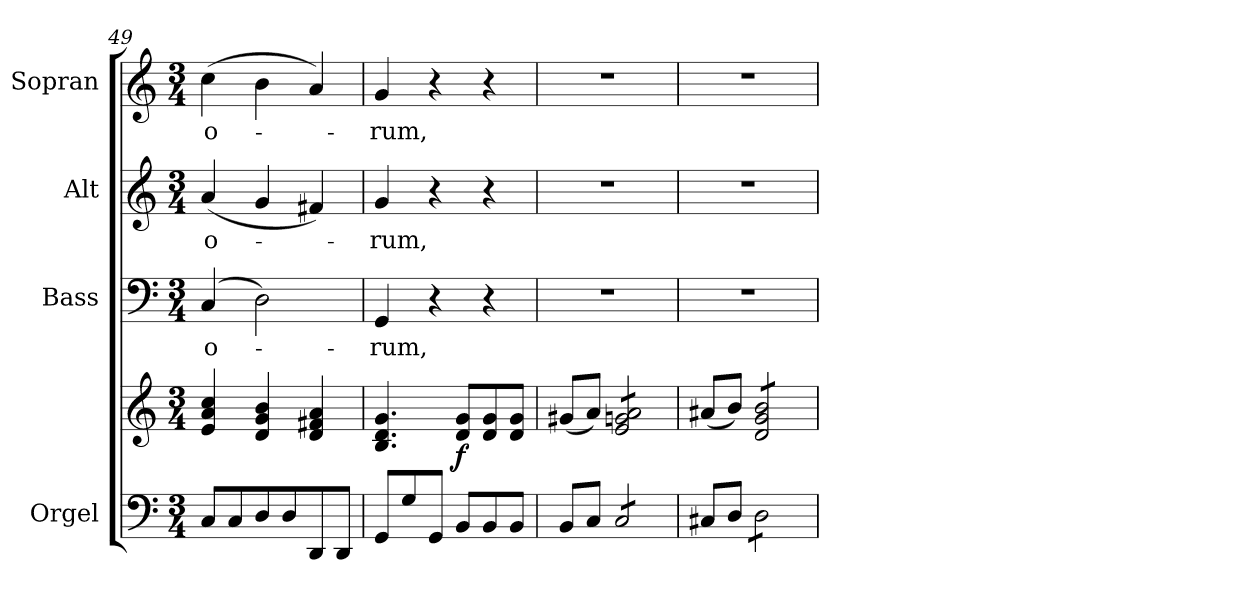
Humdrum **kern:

**kern	**kern	**dynam	**kern	**text	**kern	**text	**kern	**text
*part4	*part4	*part4	*part3	*part3	*part2	*part2	*part1	*part1
*staff5	*staff4	*staff4/5	*staff3	*staff3	*staff2	*staff2	*staff1	*staff1
*I"Orgel	*	*	*I"Bass	*	*I"Alt	*	*I"Sopran	*
*I'Org.	*	*	*I'B.	*	*I'A.	*	*I'S.	*
*clefF4	*clefG2	*	*clefF4	*	*clefG2	*	*clefG2	*
*k[]	*k[]	*	*k[]	*	*k[]	*	*k[]	*
*C:	*C:	*	*C:	*	*C:	*	*C:	*
*M3/4	*M3/4	*	*M3/4	*	*M3/4	*	*M3/4	*
=49	=49	=49	=49	=49	=49	=49	=49	=49
!	!	!	!	!LO:LY:b	!	!LO:LY:b	!	!LO:LY:b
8C/L	4e/ 4a/ 4cc/	.	(4C/	-o-	(<4a/	-o-	(>4cc\	-o-
8C/	.	.	.	.	.	.	.	.
8D/	4d/ 4g/ 4b/	.	2D\)	.	4g/	.	4b\	.
8D/	.	.	.	.	.	.	.	.
8DD/	4d/ 4f#X/ 4a/	.	.	.	4f#X/)	.	4a/)	.
8DD/J	.	.	.	.	.	.	.	.
=50	=50	=50	=50	=50	=50	=50	=50	=50
!	!	!	!	!LO:LY:b	!	!LO:LY:b	!	!LO:LY:b
8GG/L	4.B/ 4.d/ 4.g/	.	4GG/	-rum,	4g/	-rum,	4g/	-rum,
8G/	.	.	.	.	.	.	.	.
8GG/J	.	.	4r	.	4r	.	4r	.
!	!	!LO:DY:b	!	!	!	!	!	!
8BB/L	8d/ 8g/L	f	.	.	.	.	.	.
8BB/	8d/ 8g/	.	4r	.	4r	.	4r	.
8BB/J	8d/ 8g/J	.	.	.	.	.	.	.
=51	=51	=51	=51	=51	=51	=51	=51	=51
8BB/L	(<8g#X/L	.	2.r	.	2.r	.	2.r	.
8C/J	8a/J)	.	.	.	.	.	.	.
*tremolo	*	*	*	*	*	*	*	*
*	*tremolo	*	*	*	*	*	*	*
8C/L	8e/ 8gn/ 8a/L	.	.	.	.	.	.	.
8C/	8e/ 8gn/ 8a/	.	.	.	.	.	.	.
8C/	8e/ 8gn/ 8a/	.	.	.	.	.	.	.
8C/J	8e/ 8gn/ 8a/J	.	.	.	.	.	.	.
*	*Xtremolo	*	*	*	*	*	*	*
*Xtremolo	*	*	*	*	*	*	*	*
=52	=52	=52	=52	=52	=52	=52	=52	=52
8C#X/L	(<8a#X/L	.	2.r	.	2.r	.	2.r	.
8D/J	8b/J)	.	.	.	.	.	.	.
*tremolo	*	*	*	*	*	*	*	*
*	*tremolo	*	*	*	*	*	*	*
8D\L	8d/ 8g/ 8b/L	.	.	.	.	.	.	.
8D\	8d/ 8g/ 8b/	.	.	.	.	.	.	.
8D\	8d/ 8g/ 8b/	.	.	.	.	.	.	.
8D\J	8d/ 8g/ 8b/J	.	.	.	.	.	.	.
*	*Xtremolo	*	*	*	*	*	*	*
*Xtremolo	*	*	*	*	*	*	*	*
=	=	=	=	=	=	=	=	=
*-	*-	*-	*-	*-	*-	*-	*-	*-
